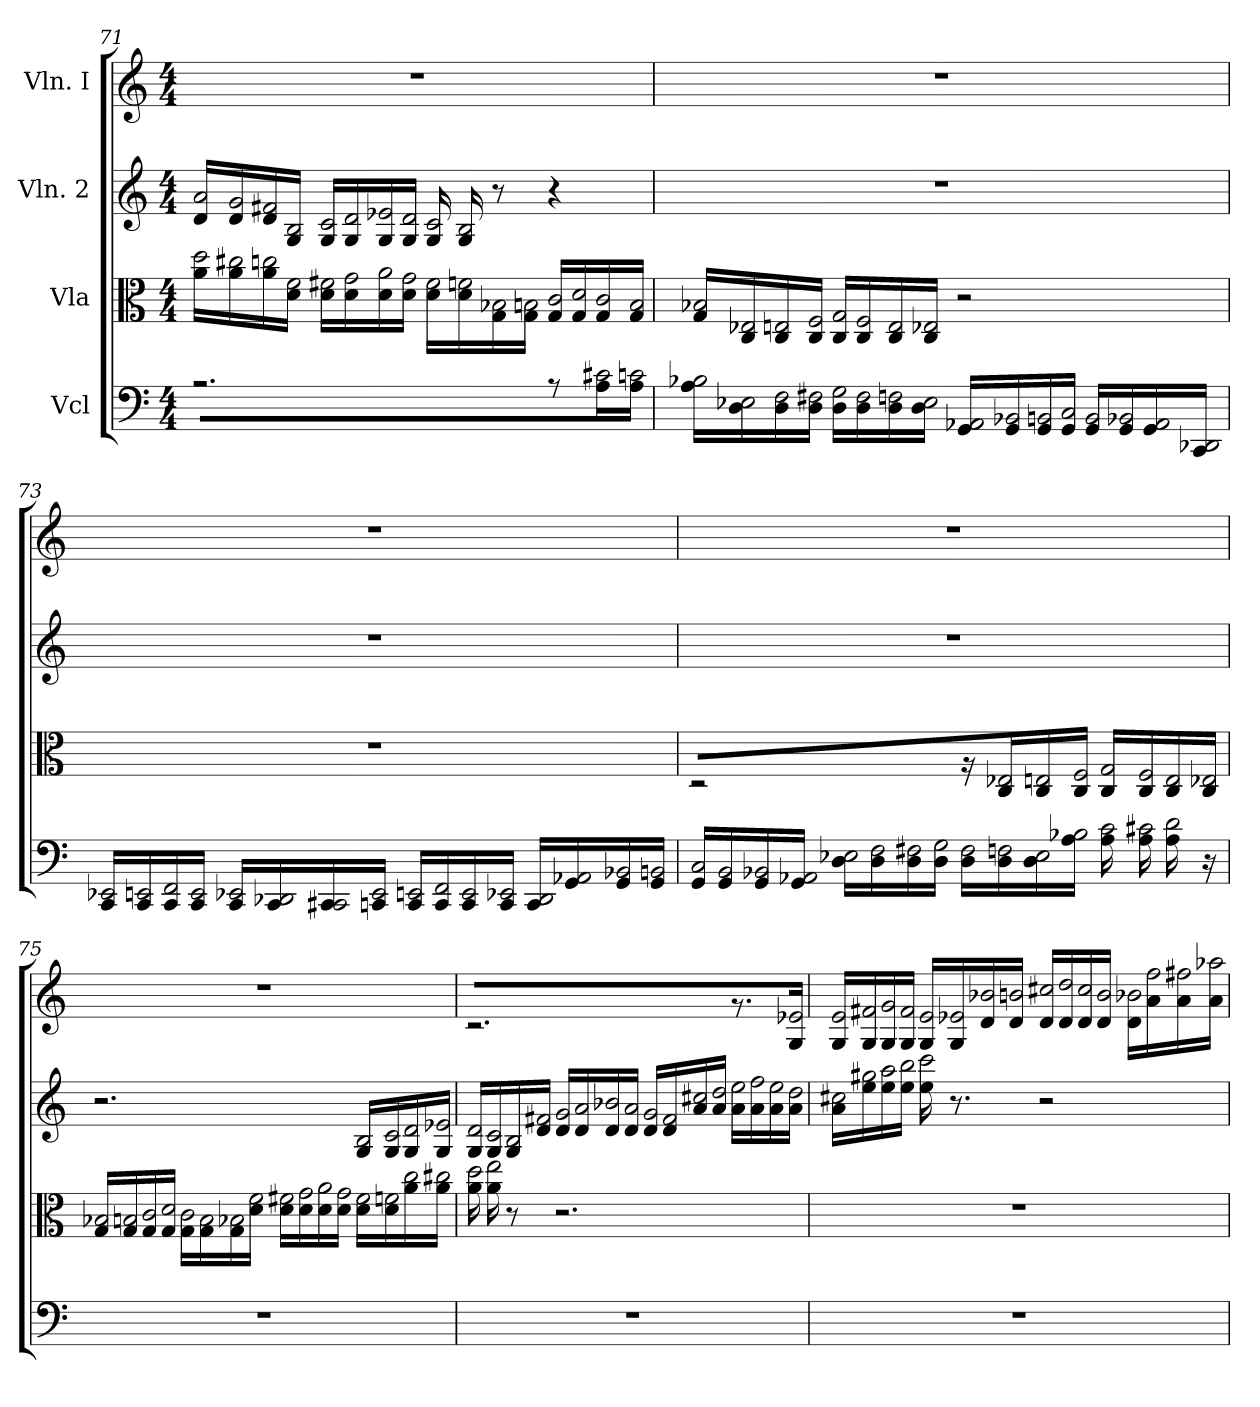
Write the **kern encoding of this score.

**kern	**kern	**kern	**kern
*part4	*part3	*part2	*part1
*staff4	*staff3	*staff2	*staff1
*I"Vcl	*I"Vla	*I"Vln. 2	*I"Vln. I
*clefF4	*clefC3	*clefG2	*clefG2
*k[]	*k[]	*k[]	*k[]
*C:	*C:	*C:	*C:
*M4/4	*M4/4	*M4/4	*M4/4
=71	=71	=71	=71
!	!LO:N:n=2:head=open	!LO:N:n=2:head=open	!
2.r	16a 16ddLL	16d 16aLL	1r
!	!LO:N:n=2:head=open	!LO:N:n=2:head=open	!
.	16a 16cc#X	16d 16g	.
!	!LO:N:n=2:head=open	!LO:N:n=2:head=open	!
.	16a 16ccn	16d 16f#X	.
!	!LO:N:n=2:head=open	!LO:N:n=2:head=open	!
.	16d 16fJJ	16G 16BJJ	.
!	!LO:N:n=2:head=open	!LO:N:n=2:head=open	!
.	16d 16f#XLL	16G 16cLL	.
!	!LO:N:n=2:head=open	!LO:N:n=2:head=open	!
.	16d 16g	16G 16d	.
!	!LO:N:n=2:head=open	!LO:N:n=2:head=open	!
.	16d 16a	16G 16e-X	.
!	!LO:N:n=2:head=open	!LO:N:n=2:head=open	!
.	16d 16gJJ	16G 16dJJ	.
!	!LO:N:n=2:head=open	!LO:N:n=2:head=open	!
.	16d 16f#LL	16G 16cLL	.
!	!LO:N:n=2:head=open	!LO:N:n=2:head=open	!
.	16d 16fn	16G 16B	.
!	!LO:N:n=2:head=open	!	!
.	16G 16B-X	8r	.
!	!LO:N:n=2:head=open	!	!
.	16G 16BnJJ	.	.
!	!LO:N:n=2:head=open	!	!
8r	16G 16cLL	4r	.
!	!LO:N:n=2:head=open	!	!
.	16G 16d	.	.
!LO:N:n=2:head=open	!LO:N:n=2:head=open	!	!
16A 16c#X	16G 16c	.	.
!LO:N:n=2:head=open	!LO:N:n=2:head=open	!	!
16A 16cnJJ	16G 16BJJ	.	.
=72	=72	=72	=72
!LO:N:n=2:head=open	!LO:N:n=2:head=open	!	!
16A 16B-XLL	16G 16B-XLL	1r	1r
!LO:N:n=2:head=open	!LO:N:n=2:head=open	!	!
16D 16E-X	16C 16E-X	.	.
!LO:N:n=2:head=open	!LO:N:n=2:head=open	!	!
16D 16F	16C 16En	.	.
!LO:N:n=2:head=open	!LO:N:n=2:head=open	!	!
16D 16F#XJJ	16C 16FJJ	.	.
!LO:N:n=2:head=open	!LO:N:n=2:head=open	!	!
16D 16GLL	16C 16GLL	.	.
!LO:N:n=2:head=open	!LO:N:n=2:head=open	!	!
16D 16F#	16C 16F	.	.
!LO:N:n=2:head=open	!LO:N:n=2:head=open	!	!
16D 16Fn	16C 16E	.	.
!LO:N:n=2:head=open	!LO:N:n=2:head=open	!	!
16D 16E-JJ	16C 16E-XJJ	.	.
!LO:N:n=2:head=open	!	!	!
16GG 16AA-XLL	2r	.	.
!LO:N:n=2:head=open	!	!	!
16GG 16BB-X	.	.	.
!LO:N:n=2:head=open	!	!	!
16GG 16BBn	.	.	.
!LO:N:n=2:head=open	!	!	!
16GG 16CJJ	.	.	.
!LO:N:n=2:head=open	!	!	!
16GG 16BBLL	.	.	.
!LO:N:n=2:head=open	!	!	!
16GG 16BB-X	.	.	.
!LO:N:n=2:head=open	!	!	!
16GG 16AA-	.	.	.
!LO:N:n=2:head=open	!	!	!
16CC 16DD-XJJ	.	.	.
=73	=73	=73	=73
!LO:N:n=2:head=open	!	!	!
16CC 16EE-XLL	1r	1r	1r
!LO:N:n=2:head=open	!	!	!
16CC 16EEn	.	.	.
!LO:N:n=2:head=open	!	!	!
16CC 16FF	.	.	.
!LO:N:n=2:head=open	!	!	!
16CC 16EEJJ	.	.	.
!LO:N:n=2:head=open	!	!	!
16CC 16EE-XLL	.	.	.
!LO:N:n=2:head=open	!	!	!
16CC 16DD-X	.	.	.
!LO:N:n=2:head=open	!	!	!
16CC 16CC#X	.	.	.
!LO:N:n=2:head=open	!	!	!
16CCn 16EE-JJ	.	.	.
!LO:N:n=2:head=open	!	!	!
16CC 16EEnLL	.	.	.
!LO:N:n=2:head=open	!	!	!
16CC 16FF	.	.	.
!LO:N:n=2:head=open	!	!	!
16CC 16EE	.	.	.
!LO:N:n=2:head=open	!	!	!
16CC 16EE-XJJ	.	.	.
!LO:N:n=2:head=open	!	!	!
16CC 16DD-LL	.	.	.
!LO:N:n=2:head=open	!	!	!
16GG 16AA-X	.	.	.
!LO:N:n=2:head=open	!	!	!
16GG 16BB-X	.	.	.
!LO:N:n=2:head=open	!	!	!
16GG 16BBnJJ	.	.	.
=74	=74	=74	=74
!LO:N:n=2:head=open	!	!	!
16GG 16CLL	2r	1r	1r
!LO:N:n=2:head=open	!	!	!
16GG 16BB	.	.	.
!LO:N:n=2:head=open	!	!	!
16GG 16BB-X	.	.	.
!LO:N:n=2:head=open	!	!	!
16GG 16AA-XJJ	.	.	.
!LO:N:n=2:head=open	!	!	!
16D 16E-XLL	.	.	.
!LO:N:n=2:head=open	!	!	!
16D 16F	.	.	.
!LO:N:n=2:head=open	!	!	!
16D 16F#X	.	.	.
!LO:N:n=2:head=open	!	!	!
16D 16GJJ	.	.	.
!LO:N:n=2:head=open	!	!	!
16D 16F#LL	16r	.	.
!LO:N:n=2:head=open	!LO:N:n=2:head=open	!	!
16D 16Fn	16C 16E-X	.	.
!LO:N:n=2:head=open	!LO:N:n=2:head=open	!	!
16D 16E-	16C 16En	.	.
!LO:N:n=2:head=open	!LO:N:n=2:head=open	!	!
16A 16B-XJJ	16C 16FJJ	.	.
!LO:N:n=2:head=open	!LO:N:n=2:head=open	!	!
16A 16cLL	16C 16GLL	.	.
!LO:N:n=2:head=open	!LO:N:n=2:head=open	!	!
16A 16c#X	16C 16F	.	.
!LO:N:n=2:head=open	!LO:N:n=2:head=open	!	!
16A 16d	16C 16E	.	.
!	!LO:N:n=2:head=open	!	!
16r	16C 16E-XJJ	.	.
=75	=75	=75	=75
!	!LO:N:n=2:head=open	!	!
1r	16G 16B-XLL	2.r	1r
!	!LO:N:n=2:head=open	!	!
.	16G 16Bn	.	.
!	!LO:N:n=2:head=open	!	!
.	16G 16c	.	.
!	!LO:N:n=2:head=open	!	!
.	16G 16dJJ	.	.
!	!LO:N:n=2:head=open	!	!
.	16G 16cLL	.	.
!	!LO:N:n=2:head=open	!	!
.	16G 16B	.	.
!	!LO:N:n=2:head=open	!	!
.	16G 16B-X	.	.
!	!LO:N:n=2:head=open	!	!
.	16d 16fJJ	.	.
!	!LO:N:n=2:head=open	!	!
.	16d 16f#XLL	.	.
!	!LO:N:n=2:head=open	!	!
.	16d 16g	.	.
!	!LO:N:n=2:head=open	!	!
.	16d 16a	.	.
!	!LO:N:n=2:head=open	!	!
.	16d 16gJJ	.	.
!	!LO:N:n=2:head=open	!LO:N:n=2:head=open	!
.	16d 16f#LL	16G 16BLL	.
!	!LO:N:n=2:head=open	!LO:N:n=2:head=open	!
.	16d 16fn	16G 16c	.
!	!LO:N:n=2:head=open	!LO:N:n=2:head=open	!
.	16a 16cc	16G 16d	.
!	!LO:N:n=2:head=open	!LO:N:n=2:head=open	!
.	16a 16cc#XJJ	16G 16e-XJJ	.
=76	=76	=76	=76
!	!LO:N:n=2:head=open	!LO:N:n=2:head=open	!
1r	16a 16ddLL	16G 16dLL	2.r
!	!LO:N:n=2:head=open	!LO:N:n=2:head=open	!
.	16a 16ee	16G 16c	.
!	!	!LO:N:n=2:head=open	!
.	8r	16G 16B	.
!	!	!LO:N:n=2:head=open	!
.	.	16d 16f#XJJ	.
!	!	!LO:N:n=2:head=open	!
.	2.r	16d 16gLL	.
!	!	!LO:N:n=2:head=open	!
.	.	16d 16a	.
!	!	!LO:N:n=2:head=open	!
.	.	16d 16b-X	.
!	!	!LO:N:n=2:head=open	!
.	.	16d 16aJJ	.
!	!	!LO:N:n=2:head=open	!
.	.	16d 16gLL	.
!	!	!LO:N:n=2:head=open	!
.	.	16d 16f#	.
!	!	!LO:N:n=2:head=open	!
.	.	16a 16cc#X	.
!	!	!LO:N:n=2:head=open	!
.	.	16a 16ddJJ	.
!	!	!LO:N:n=2:head=open	!
.	.	16a 16eeLL	8.r
!	!	!LO:N:n=2:head=open	!
.	.	16a 16ff	.
!	!	!LO:N:n=2:head=open	!
.	.	16a 16ee	.
!	!	!LO:N:n=2:head=open	!LO:N:n=2:head=open
.	.	16a 16ddJJ	16G 16e-XJJ
=77	=77	=77	=77
!	!	!LO:N:n=2:head=open	!LO:N:n=2:head=open
1r	1r	16a 16cc#XLL	16G 16eLL
!	!	!LO:N:n=2:head=open	!LO:N:n=2:head=open
.	.	16ee 16gg#X	16G 16f#X
!	!	!LO:N:n=2:head=open	!LO:N:n=2:head=open
.	.	16ee 16aa	16G 16g
!	!	!LO:N:n=2:head=open	!LO:N:n=2:head=open
.	.	16ee 16bbJJ	16G 16f#JJ
!	!	!LO:N:n=2:head=open	!LO:N:n=2:head=open
.	.	16ee 16cccLL	16G 16eLL
!	!	!	!LO:N:n=2:head=open
.	.	8.r	16G 16e-X
!	!	!	!LO:N:n=2:head=open
.	.	.	16d 16b-X
!	!	!	!LO:N:n=2:head=open
.	.	.	16d 16bnJJ
!	!	!	!LO:N:n=2:head=open
.	.	2r	16d 16cc#XLL
!	!	!	!LO:N:n=2:head=open
.	.	.	16d 16dd
!	!	!	!LO:N:n=2:head=open
.	.	.	16d 16cc#
!	!	!	!LO:N:n=2:head=open
.	.	.	16d 16bJJ
!	!	!	!LO:N:n=2:head=open
.	.	.	16d 16b-XLL
!	!	!	!LO:N:n=2:head=open
.	.	.	16a 16ff
!	!	!	!LO:N:n=2:head=open
.	.	.	16a 16ff#X
!	!	!	!LO:N:n=2:head=open
.	.	.	16a 16aa-XJJ
=	=	=	=
*-	*-	*-	*-
